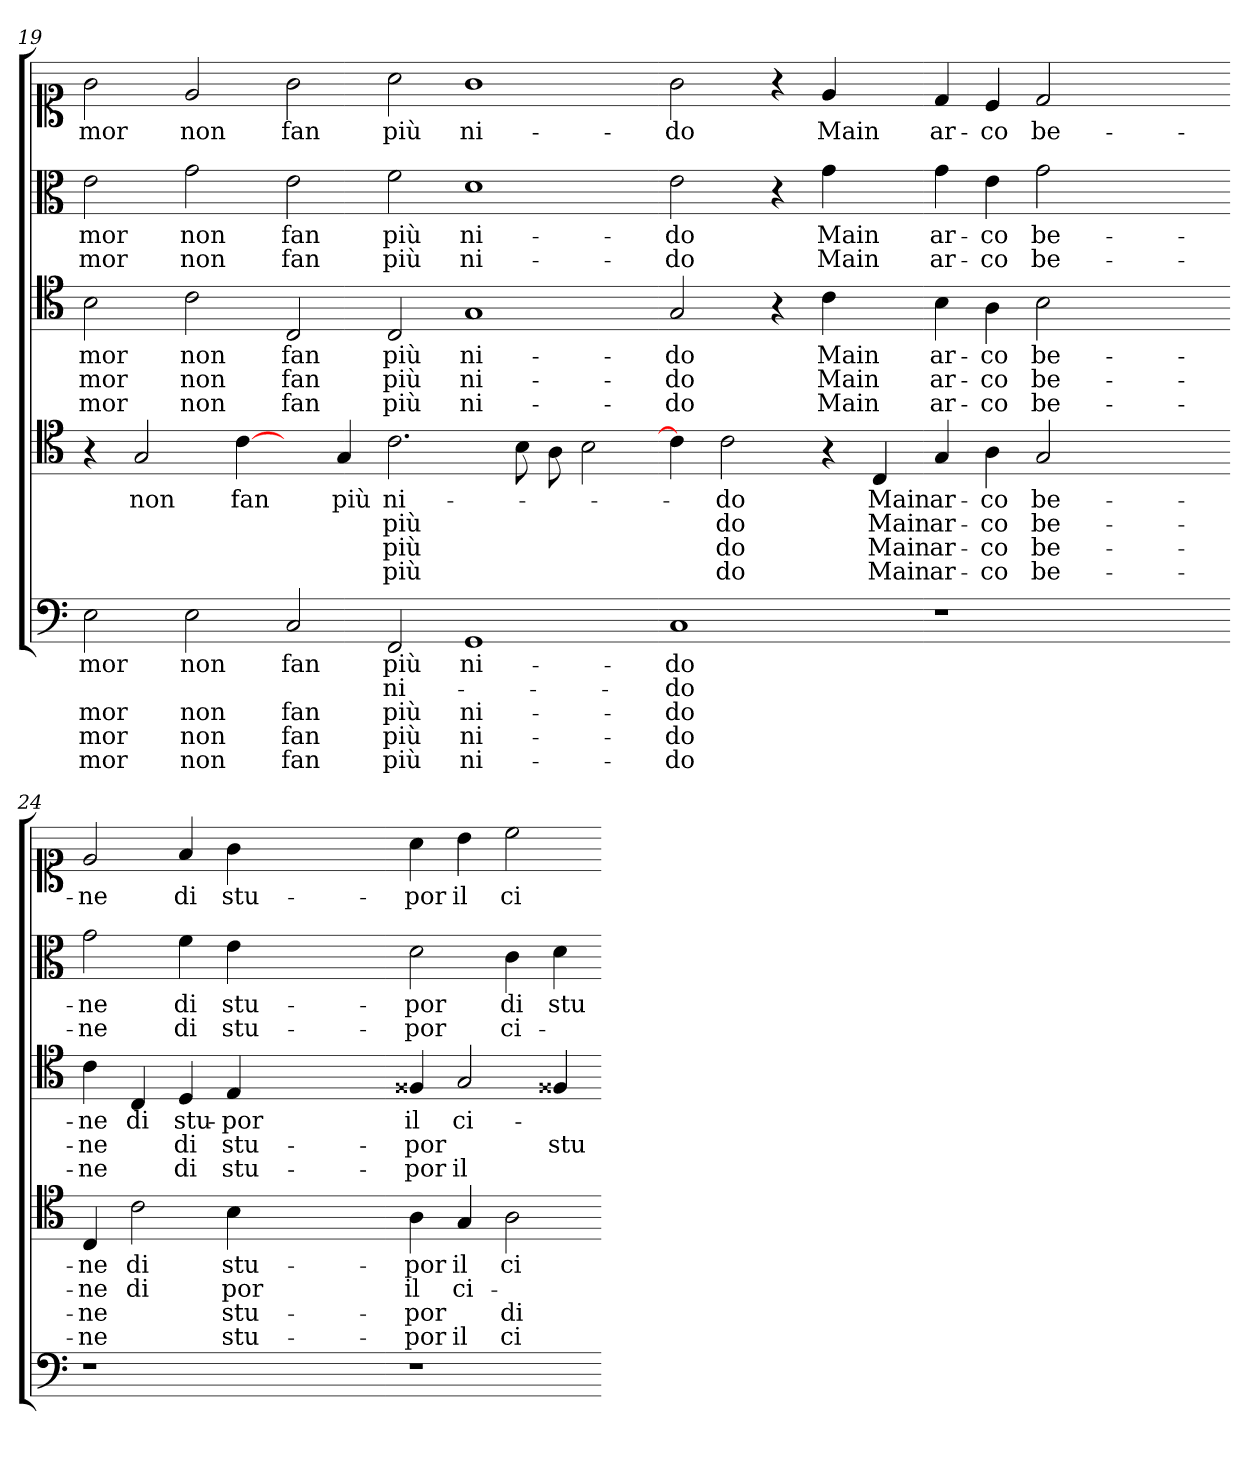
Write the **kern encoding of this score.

**kern	**text	**text	**text	**text	**text	**kern	**text	**text	**text	**text	**kern	**text	**text	**text	**kern	**text	**text	**kern	**text
*part5	*part5	*part5	*part5	*part5	*part5	*part4	*part4	*part4	*part4	*part4	*part3	*part3	*part3	*part3	*part2	*part2	*part2	*part1	*part1
*staff5	*staff5	*staff5	*staff5	*staff5	*staff5	*staff4	*staff4	*staff4	*staff4	*staff4	*staff3	*staff3	*staff3	*staff3	*staff2	*staff2	*staff2	*staff1	*staff1
*clefF4	*	*	*	*	*	*clefC4	*	*	*	*	*clefC4	*	*	*	*clefC3	*	*	*clefC1	*
*k[]	*	*	*	*	*	*k[]	*	*	*	*	*k[]	*	*	*	*k[]	*	*	*k[]	*
=19	=19	=19	=19	=19	=19	=19	=19	=19	=19	=19	=19	=19	=19	=19	=19	=19	=19	=19	=19
2E	mor	.	mor	mor	mor	4r	.	.	.	.	2B	mor	mor	mor	2e	mor	mor	2g	mor
.	.	.	.	.	.	2G	non	.	.	.	.	.	.	.	.	.	.	.	.
2E	non	.	non	non	non	.	.	.	.	.	2c	non	non	non	2g	non	non	2e	non
.	.	.	.	.	.	[4c	fan	.	.	.	.	.	.	.	.	.	.	.	.
2C	fan	.	fan	fan	fan	4ryy	.	.	.	.	2C	fan	fan	fan	2e	fan	fan	2g	fan
.	.	.	.	.	.	4G	più	.	.	.	.	.	.	.	.	.	.	.	.
2FF	più	ni-	più	più	più	2.c	ni-	più	più	più	2C	più	più	più	2f	più	più	2a	più
1GG	ni-	.	ni-	ni-	ni-	.	.	.	.	.	1G	ni-	ni-	ni-	1d	ni-	ni-	1g	ni-
.	.	.	.	.	.	8B	.	.	.	.	.	.	.	.	.	.	.	.	.
.	.	.	.	.	.	8A	.	.	.	.	.	.	.	.	.	.	.	.	.
.	.	.	.	.	.	2B	.	.	.	.	.	.	.	.	.	.	.	.	.
=22-	=22-	=22-	=22-	=22-	=22-	=22-	=22-	=22-	=22-	=22-	=22-	=22-	=22-	=22-	=22-	=22-	=22-	=22-	=22-
1C	do	do	do	do	do	4c]	.	.	.	.	2G	do	do	do	2e	do	do	2g	do
.	.	.	.	.	.	2c	do	do	do	do	.	.	.	.	.	.	.	.	.
.	.	.	.	.	.	.	.	.	.	.	4r	.	.	.	4r	.	.	4r	.
.	.	.	.	.	.	4r	.	.	.	.	4c	Main	Main	Main	4g	Main	Main	4e	Main
4ryy	.	.	.	.	.	4C	Main	Main	Main	Main	4ryy	.	.	.	4ryy	.	.	4ryy	.
=23-	=23-	=23-	=23-	=23-	=23-	=23-	=23-	=23-	=23-	=23-	=23-	=23-	=23-	=23-	=23-	=23-	=23-	=23-	=23-
1r	.	.	.	.	.	4G	ar-	ar-	ar-	ar-	4B	ar-	ar-	ar-	4g	ar-	ar-	4d	ar-
.	.	.	.	.	.	4A	co	co	co	co	4A	co	co	co	4e	co	co	4c	co
.	.	.	.	.	.	2G	be-	be-	be-	be-	2B	be-	be-	be-	2g	be-	be-	2d	be-
1ryy	.	.	.	.	.	1ryy	.	.	.	.	1ryy	.	.	.	1ryy	.	.	1ryy	.
=24-	=24-	=24-	=24-	=24-	=24-	=24-	=24-	=24-	=24-	=24-	=24-	=24-	=24-	=24-	=24-	=24-	=24-	=24-	=24-
1r	.	.	.	.	.	4C	ne	ne	ne	ne	4c	ne	ne	ne	2g	ne	ne	2e	ne
.	.	.	.	.	.	2c	di	di	.	.	4C	di	.	.	.	.	.	.	.
.	.	.	.	.	.	.	.	.	.	.	4D	stu-	di	di	4f	di	di	4f	di
.	.	.	.	.	.	4B	stu-	por	stu-	stu-	4E	por	stu-	stu-	4e	stu-	stu-	4g	stu-
1ryy	.	.	.	.	.	1ryy	.	.	.	.	1ryy	.	.	.	1ryy	.	.	1ryy	.
=25-	=25-	=25-	=25-	=25-	=25-	=25-	=25-	=25-	=25-	=25-	=25-	=25-	=25-	=25-	=25-	=25-	=25-	=25-	=25-
1r	.	.	.	.	.	4A	por	il	por	por	4F##X	il	por	por	2d	por	por	4a	por
.	.	.	.	.	.	4G	il	ci-	.	il	2G	ci-	.	il	.	.	.	4b	il
.	.	.	.	.	.	2A	ci-	.	di	ci-	.	.	.	.	4c	di	ci-	2cc	ci-
.	.	.	.	.	.	.	.	.	.	.	4F##X	.	stu-	.	4d	stu-	.	.	.
=-	=-	=-	=-	=-	=-	=-	=-	=-	=-	=-	=-	=-	=-	=-	=-	=-	=-	=-	=-
*-	*-	*-	*-	*-	*-	*-	*-	*-	*-	*-	*-	*-	*-	*-	*-	*-	*-	*-	*-
